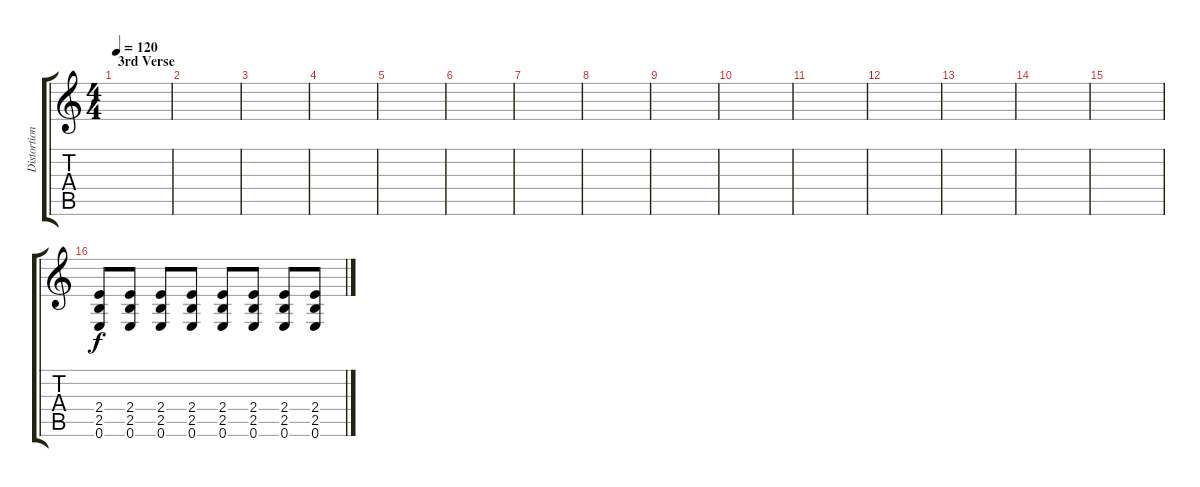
\track ("Distortion Guitar" "Distortion") {instrument distortionguitar}
\staff {score tabs}
\tuning (E4 B3 G3 D3 A2 E2) {hide}
\ts (4 4)
\section ("" "3rd Verse")
\tempo 120
\clef g2
\ks c
|
|
|
|
|
|
|
|
|
|
|
|
|
|
|
(2.4 2.5 0.6).8 (2.4 2.5 0.6).8 (2.4 2.5 0.6).8 (2.4 2.5 0.6).8 (2.4 2.5 0.6).8 (2.4 2.5 0.6).8 (2.4 2.5 0.6).8 (2.4 2.5 0.6).8
